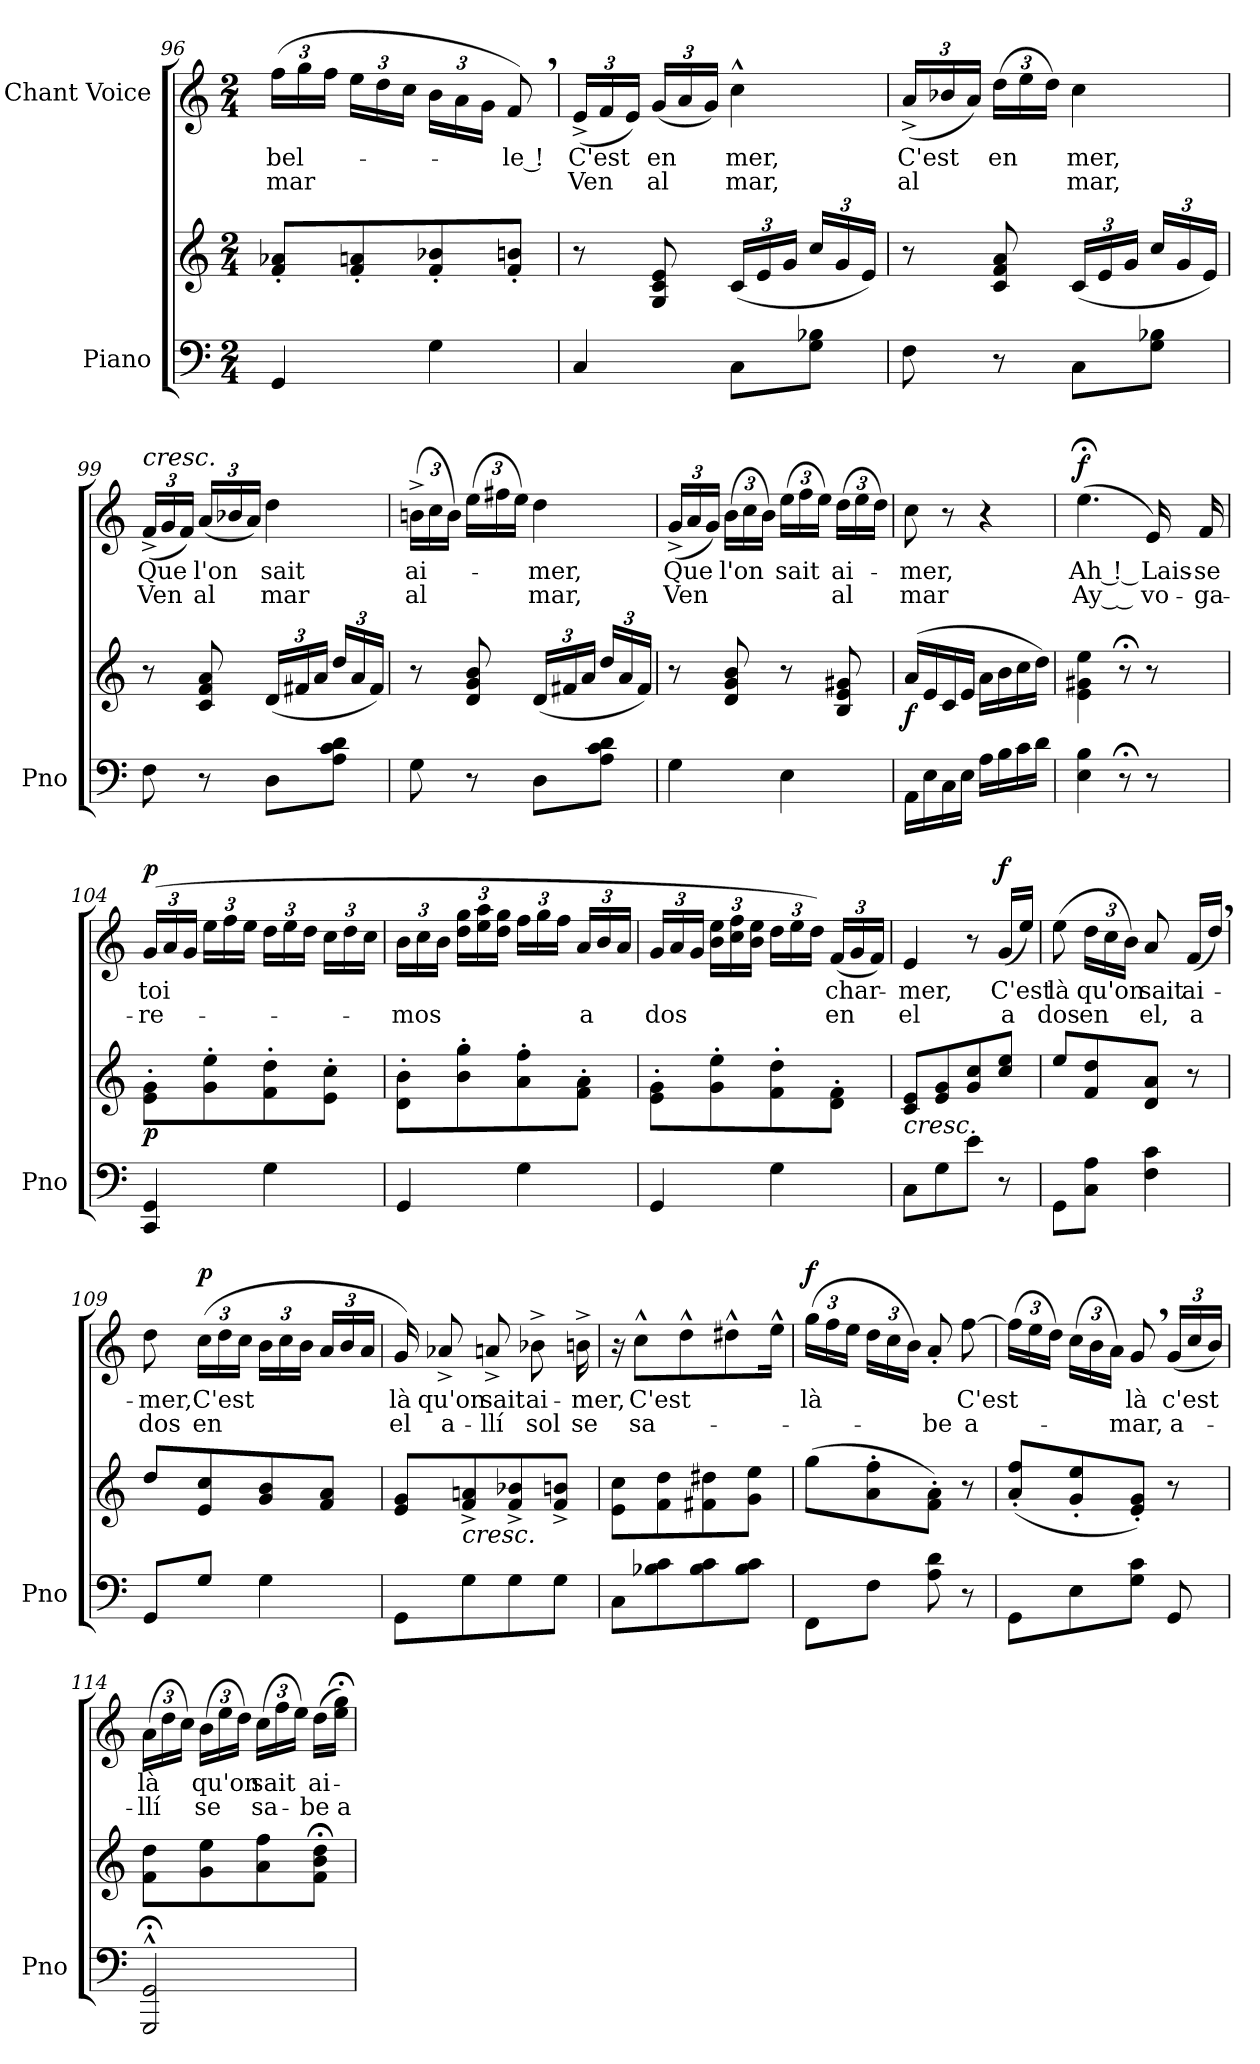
**kern	**kern	**dynam	**kern	**text	**text	**dynam
*part2	*part2	*part2	*part1	*part1	*part1	*part1
*staff3	*staff2	*staff2/3	*staff1	*staff1	*staff1	*staff1
*I"Piano	*	*	*I"Chant Voice	*	*	*
*I'Pno	*	*	*	*	*	*
*clefF4	*clefG2	*	*clefG2	*	*	*
*k[]	*k[]	*	*k[]	*	*	*
*M2/4	*M2/4	*	*M2/4	*	*	*
=96	=96	=96	=96	=96	=96	=96
!	!	!	!	!LO:LY:b	!LO:LY:b	!
4GG/	8f/' 8a-X/'L	.	(24ff\LL	bel-	-mar	.
.	.	.	24gg\	.	.	.
.	.	.	24ff\JJ	.	.	.
.	8f/' 8an/'	.	24ee\LL	.	.	.
.	.	.	24dd\	.	.	.
.	.	.	24cc\JJ	.	.	.
4G\	8f/' 8b-X/'	.	24b\LL	.	.	.
.	.	.	24a\	.	.	.
.	.	.	24g\JJ	.	.	.
!	!	!	!	!LO:LY:b	!	!
.	8f/' 8bn/'J	.	8f,/)	-le !	.	.
!!LO:LB:g=z
=97	=97	=97	=97	=97	=97	=97
*	*	*	*Xbrackettup	*	*	*
!	!	!	!	!LO:LY:b	!LO:LY:b	!
4C/	8r	.	(>24e^>/LL	C'est	Ven	.
.	.	.	24f/	.	.	.
.	.	.	24e/JJ)	.	.	.
!	!	!	!	!LO:LY:b	!LO:LY:b	!
.	8G/ 8c/ 8e/	.	(>24g/LL	en	al	.
.	.	.	24a/	.	.	.
.	.	.	24g/JJ)	.	.	.
!	!	!	!	!LO:LY:b	!LO:LY:b	!
8C\L	(24c/LL	.	4cc^^\	mer,	mar,	.
.	24e/	.	.	.	.	.
.	24g/JJ	.	.	.	.	.
8G\ 8B-X\J	24cc/LL	.	.	.	.	.
.	24g/	.	.	.	.	.
.	24e/JJ)	.	.	.	.	.
!!LO:LB:g=z
=98	=98	=98	=98	=98	=98	=98
!	!	!	!	!LO:LY:b	!LO:LY:b	!
8F\	8r	.	(<24a^>/LL	C'est	al	.
.	.	.	24b-X/	.	.	.
.	.	.	24a/JJ)	.	.	.
*	*	*	*brackettup	*	*	*
!	!	!	!	!LO:LY:b	!	!
8r	8c/ 8f/ 8a/	.	(>24dd\LL	en	.	.
.	.	.	24ee\	.	.	.
.	.	.	24dd\JJ)	.	.	.
!	!	!	!	!LO:LY:b	!LO:LY:b	!
8C\L	(24c/LL	.	4cc\	mer,	mar,	.
.	24e/	.	.	.	.	.
.	24g/JJ	.	.	.	.	.
8G\ 8B-X\J	24cc/LL	.	.	.	.	.
.	24g/	.	.	.	.	.
.	24e/JJ)	.	.	.	.	.
=99	=99	=99	=99	=99	=99	=99
*	*	*	*Xbrackettup	*	*	*
!	!	!	!LO:TX:a:i:t=cresc.	!	!	!
!	!	!	!	!LO:LY:b	!LO:LY:b	!
8F\	8r	.	(<24f^>/LL	Que	Ven	.
.	.	.	24g/	.	.	.
.	.	.	24f/JJ)	.	.	.
!	!	!	!	!LO:LY:b	!LO:LY:b	!
8r	8c/ 8f/ 8a/	.	(>24a/LL	l'on	al	.
.	.	.	24b-X/	.	.	.
.	.	.	24a/JJ)	.	.	.
!	!	!	!	!LO:LY:b	!LO:LY:b	!
8D\L	(24d/LL	.	4dd\	sait	mar	.
.	24f#X/	.	.	.	.	.
.	24a/JJ	.	.	.	.	.
8A\ 8c\ 8d\J	24dd/LL	.	.	.	.	.
.	24a/	.	.	.	.	.
.	24f#/JJ)	.	.	.	.	.
=100	=100	=100	=100	=100	=100	=100
*	*	*	*brackettup	*	*	*
!	!	!	!	!LO:LY:b	!LO:LY:b	!
8G\	8r	.	(>24bn^>\LL	ai-	al	.
.	.	.	24cc\	.	.	.
.	.	.	24b\JJ)	.	.	.
8r	8d/ 8g/ 8b/	.	(>24ee\LL	.	.	.
.	.	.	24ff#X\	.	.	.
.	.	.	24ee\JJ)	.	.	.
!	!	!	!	!LO:LY:b	!LO:LY:b	!
8D\L	(24d/LL	.	4dd\	-mer,	mar,	.
.	24f#X/	.	.	.	.	.
.	24a/JJ	.	.	.	.	.
8A\ 8c\ 8d\J	24dd/LL	.	.	.	.	.
.	24a/	.	.	.	.	.
.	24f#/JJ)	.	.	.	.	.
!!LO:PB:g=z
=101	=101	=101	=101	=101	=101	=101
*	*	*	*Xbrackettup	*	*	*
!	!	!	!	!LO:LY:b	!LO:LY:b	!
4G\	8r	.	(<24g^>/LL	Que	Ven	.
.	.	.	24a/	.	.	.
.	.	.	24g/JJ)	.	.	.
*	*	*	*brackettup	*	*	*
!	!	!	!	!LO:LY:b	!	!
.	8d/ 8g/ 8b/	.	(>24b\LL	l'on	.	.
.	.	.	24cc\	.	.	.
.	.	.	24b\JJ)	.	.	.
!	!	!	!	!LO:LY:b	!	!
4E\	8r	.	(>24ee\LL	sait	.	.
.	.	.	24ff\	.	.	.
.	.	.	24ee\JJ)	.	.	.
!	!	!	!	!LO:LY:b	!LO:LY:b	!
.	8B/ 8e/ 8g#X/	.	(>24dd\LL	ai-	al	.
.	.	.	24ee\	.	.	.
.	.	.	24dd\JJ)	.	.	.
!!LO:LB:g=z
=102	=102	=102	=102	=102	=102	=102
!	!	!LO:DY:b	!	!LO:LY:b	!LO:LY:b	!
16AA\LL	(16a/LL	f	8cc\	-mer,	mar	.
16E\	16e/	.	.	.	.	.
16C\	16c/	.	8r	.	.	.
16E\JJ	16e/JJ	.	.	.	.	.
16A\LL	16a\LL	.	4r	.	.	.
16B\	16b\	.	.	.	.	.
16c\	16cc\	.	.	.	.	.
16d\JJ	16dd\JJ)	.	.	.	.	.
=103	=103	=103	=103	=103	=103	=103
!	!	!	!	!LO:LY:b	!LO:LY:b	!LO:DY:a
4E\ 4B\	4e\ 4g#X\ 4ee\	.	(4.ee;<\	Ah !__	Ay___	f
8r;<	8r;<	.	.	.	.	.
!	!	!	!	!LO:LY:b	!LO:LY:b	!
8r	8r	.	16e/)	Lais-	vo-	.
!	!	!	!	!LO:LY:b	!LO:LY:b	!
.	.	.	16f/	-se	-ga-	.
=104	=104	=104	=104	=104	=104	=104
*	*	*	*Xbrackettup	*	*	*
!	!	!LO:DY:b	!	!LO:LY:b	!LO:LY:b	!LO:DY:a
4CC/ 4GG/	8e\' 8g\'L	p	(24g/LL	-toi	-re-	p
.	.	.	24a/	.	.	.
.	.	.	24g/JJ	.	.	.
*	*	*	*brackettup	*	*	*
.	8g\' 8ee\'	.	24ee\LL	.	.	.
.	.	.	24ff\	.	.	.
.	.	.	24ee\JJ	.	.	.
4G\	8f\' 8dd\'	.	24dd\LL	.	.	.
.	.	.	24ee\	.	.	.
.	.	.	24dd\JJ	.	.	.
.	8e\' 8cc\'J	.	24cc\LL	.	.	.
.	.	.	24dd\	.	.	.
.	.	.	24cc\JJ	.	.	.
!!LO:LB:g=z
=105	=105	=105	=105	=105	=105	=105
!	!	!	!	!	!LO:LY:b	!
4GG/	8d\' 8b\'L	.	24b\LL	.	-mos	.
.	.	.	24cc\	.	.	.
.	.	.	24b\JJ	.	.	.
.	8b\' 8gg\'	.	24dd\ 24gg\LL	.	.	.
.	.	.	24ee\ 24aa\	.	.	.
.	.	.	24dd\ 24gg\JJ	.	.	.
4G\	8a\' 8ff\'	.	24ff\LL	.	.	.
.	.	.	24gg\	.	.	.
.	.	.	24ff\JJ	.	.	.
*	*	*	*Xbrackettup	*	*	*
!	!	!	!	!	!LO:LY:b	!
.	8f\' 8a\'J	.	24a/LL	.	a	.
.	.	.	24b/	.	.	.
.	.	.	24a/JJ	.	.	.
=106	=106	=106	=106	=106	=106	=106
!	!	!	!	!	!LO:LY:b	!
4GG/	8e\' 8g\'L	.	24g/LL	.	dos	.
.	.	.	24a/	.	.	.
.	.	.	24g/JJ	.	.	.
*	*	*	*brackettup	*	*	*
.	8g\' 8ee\'	.	24b\ 24ee\LL	.	.	.
.	.	.	24cc\ 24ff\	.	.	.
.	.	.	24b\ 24ee\JJ	.	.	.
4G\	8f\' 8dd\'	.	24dd\LL	.	.	.
.	.	.	24ee\	.	.	.
.	.	.	24dd\JJ)	.	.	.
*	*	*	*Xbrackettup	*	*	*
!	!	!	!	!LO:LY:b	!LO:LY:b	!
.	8d\' 8f\'J	.	(24f/LL	char-	en	.
.	.	.	24g/	.	.	.
.	.	.	24f/JJ)	.	.	.
!!LO:PB:g=z
=107	=107	=107	=107	=107	=107	=107
!	!LO:TX:b:i:t=cresc.	!	!	!	!	!
!	!	!	!	!LO:LY:b	!LO:LY:b	!
8C\L	8c/ 8e/L	.	4e/	-mer,	el	.
8G\	8e/ 8g/	.	.	.	.	.
8e\J	8g/ 8cc/	.	8r	.	.	.
!	!	!	!	!LO:LY:b	!LO:LY:b	!LO:DY:a
8r	8cc/ 8ee/J	.	(16g/LL	C'est	a	f
.	.	.	16ee/JJ)	.	.	.
=108	=108	=108	=108	=108	=108	=108
!	!	!	!	!LO:LY:b	!LO:LY:b	!
8GG\L	8ee/L	.	(8ee\	là	dos	.
*	*	*	*brackettup	*	*	*
!	!	!	!	!LO:LY:b	!LO:LY:b	!
8C\ 8A\J	8f/ 8dd/	.	24dd\LL	qu'on	en	.
.	.	.	24cc\	.	.	.
.	.	.	24b\JJ)	.	.	.
!	!	!	!	!LO:LY:b	!LO:LY:b	!
4F\ 4c\	8d/ 8a/J	.	8a/	sait	el,	.
!	!	!	!	!LO:LY:b	!LO:LY:b	!
.	8r	.	(16f/LL	ai-	a	.
.	.	.	16dd,/JJ)	.	.	.
=109	=109	=109	=109	=109	=109	=109
!	!	!	!	!LO:LY:b	!LO:LY:b	!
8GG/L	8dd/L	.	8dd\	-mer,	dos	.
!	!	!	!	!LO:LY:b	!LO:LY:b	!LO:DY:a
8G/J	8e/ 8cc/	.	(24cc\LL	C'est	en	p
.	.	.	24dd\	.	.	.
.	.	.	24cc\JJ	.	.	.
4G\	8g/ 8b/	.	24b\LL	.	.	.
.	.	.	24cc\	.	.	.
.	.	.	24b\JJ	.	.	.
*	*	*	*Xbrackettup	*	*	*
.	8f/ 8a/J	.	24a/LL	.	.	.
.	.	.	24b/	.	.	.
.	.	.	24a/JJ	.	.	.
=110	=110	=110	=110	=110	=110	=110
!	!	!	!	!LO:LY:b	!LO:LY:b	!
8GG\L	8e/ 8g/L	.	16g/)	là	el	.
!	!	!	!	!LO:LY:b	!LO:LY:b	!
.	.	.	8a-X^>/	qu'on	a-	.
!	!LO:TX:b:i:t=cresc.	!	!	!	!	!
8G\	8f/^> 8an/^>	.	.	.	.	.
!	!	!	!	!LO:LY:b	!LO:LY:b	!
.	.	.	8an^>/	sait	-llí	.
8G\	8f/^> 8b-X/^>	.	.	.	.	.
!	!	!	!	!LO:LY:b	!LO:LY:b	!
.	.	.	8b-X^\	ai-	sol	.
8G\J	8f/^> 8bn/^>J	.	.	.	.	.
!	!	!	!	!LO:LY:b	!LO:LY:b	!
.	.	.	16bn^\	-mer,	se	.
=111	=111	=111	=111	=111	=111	=111
8C\L	8e\ 8cc\L	.	16r	.	.	.
!	!	!	!	!LO:LY:b	!LO:LY:b	!
.	.	.	8cc^^\L	C'est	sa-	.
8B-X\ 8c\	8f\ 8dd\	.	.	.	.	.
.	.	.	8dd^^\	.	.	.
8B-\ 8c\	8f#X\ 8dd#X\	.	.	.	.	.
.	.	.	8dd#X^^\	.	.	.
8B-\ 8c\J	8g\ 8ee\J	.	.	.	.	.
.	.	.	16ee^^\Jk	.	.	.
!!LO:LB:g=z
=112	=112	=112	=112	=112	=112	=112
*	*	*	*brackettup	*	*	*
!	!	!	!	!LO:LY:b	!	!LO:DY:a
8FF\L	(8gg\L	.	(24gg\LL	là	.	f
.	.	.	24ff\	.	.	.
.	.	.	24ee\JJ	.	.	.
8F\J	8a\' 8ff\'	.	24dd\LL	.	.	.
.	.	.	24cc\	.	.	.
.	.	.	24b\JJ)	.	.	.
!	!	!	!	!	!LO:LY:b	!
8A\ 8d\	8f\' 8a\'J)	.	8a'/	.	-be	.
!	!	!	!	!LO:LY:b	!LO:LY:b	!
8r	8r	.	[8ff\	C'est	a-	.
!!LO:LB:g=z
=113	=113	=113	=113	=113	=113	=113
8GG\L	(8a/' 8ff/'L	.	(24ff\LL]	.	.	.
.	.	.	24ee\	.	.	.
.	.	.	24dd\JJ)	.	.	.
8E\	8g/'< 8ee/'<	.	(24cc\LL	.	.	.
.	.	.	24b\	.	.	.
.	.	.	24a\JJ)	.	.	.
!	!	!	!	!LO:LY:b	!LO:LY:b	!
8G\ 8c\J	8e/'< 8g/'<J)	.	8g,/	là	-mar,	.
*	*	*	*Xbrackettup	*	*	*
!	!	!	!	!LO:LY:b	!LO:LY:b	!
8GG/	8r	.	(>24g/LL	c'est	-a-	.
.	.	.	24cc/	.	.	.
.	.	.	24b/JJ)	.	.	.
=114	=114	=114	=114	=114	=114	=114
*	*	*	*brackettup	*	*	*
!	!	!	!	!LO:LY:b	!LO:LY:b	!
2GGG/;^^ 2GG/;^^	8f\ 8dd\L	.	(24a\LL	là	-llí	.
.	.	.	24dd\	.	.	.
.	.	.	24cc\JJ)	.	.	.
!	!	!	!	!LO:LY:b	!LO:LY:b	!
.	8g\ 8ee\	.	(24b\LL	qu'on	se	.
.	.	.	24ee\	.	.	.
.	.	.	24dd\JJ)	.	.	.
!	!	!	!	!LO:LY:b	!LO:LY:b	!
.	8a\ 8ff\	.	(24cc\LL	sait	sa-	.
.	.	.	24ff\	.	.	.
.	.	.	24ee\JJ)	.	.	.
!	!	!	!	!LO:LY:b	!LO:LY:b	!
.	8f\;< 8b\;< 8dd\;<J	.	(16dd\LL	ai-	-be	.
!	!	!	!	!	!LO:LY:b	!
.	.	.	16ee\;< 16gg\;<JJ)	.	a-	.
=	=	=	=	=	=	=
*-	*-	*-	*-	*-	*-	*-
